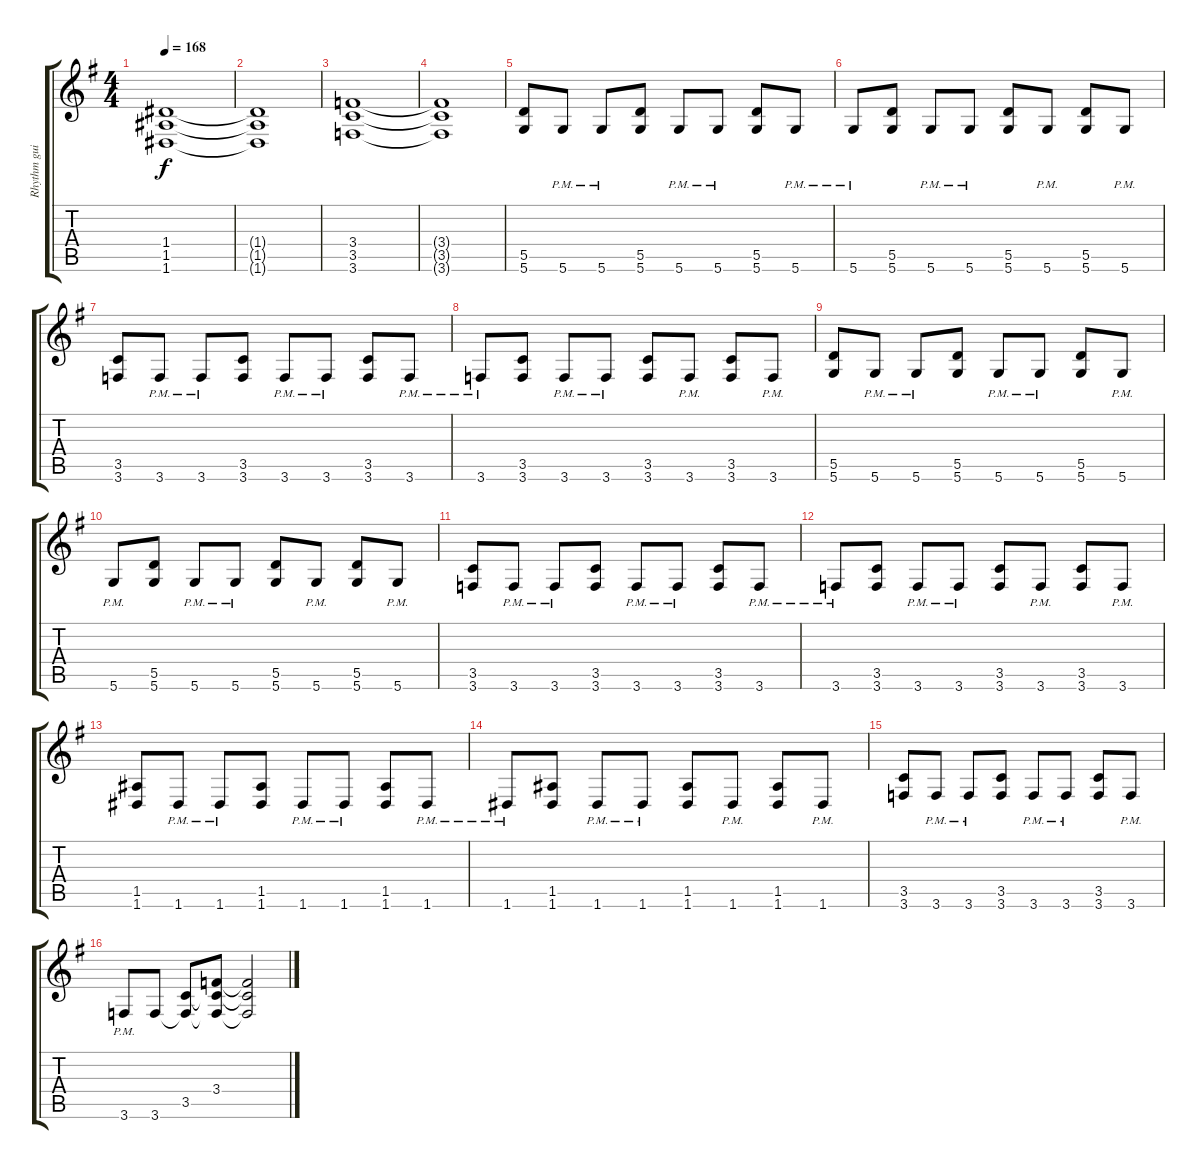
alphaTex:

\track ("Rhythm guitar" "Rhythm gui") {instrument overdrivenguitar}
\staff {score tabs}
\tuning (E4 B3 G3 D3 A2 D2) {hide}
\ts (4 4)
\tempo 168
\clef g2
\ks g
(1.4 1.5 1.6).1{dy f} |
(1.4{t} 1.5{t} 1.6{t}).1 |
(3.4 3.5 3.6).1 |
(3.4{t} 3.5{t} 3.6{t}).1 |
(5.5 5.6).8 5.6{pm}.8 5.6{pm}.8 (5.5 5.6).8 5.6{pm}.8 5.6{pm}.8 (5.5 5.6).8 5.6{pm}.8 |
5.6{pm}.8 (5.5 5.6).8 5.6{pm}.8 5.6{pm}.8 (5.5 5.6).8 5.6{pm}.8 (5.5 5.6).8 5.6{pm}.8 |
(3.5 3.6).8 3.6{pm}.8 3.6{pm}.8 (3.5 3.6).8 3.6{pm}.8 3.6{pm}.8 (3.5 3.6).8 3.6{pm}.8 |
3.6{pm}.8 (3.5 3.6).8 3.6{pm}.8 3.6{pm}.8 (3.5 3.6).8 3.6{pm}.8 (3.5 3.6).8 3.6{pm}.8 |
(5.5 5.6).8 5.6{pm}.8 5.6{pm}.8 (5.5 5.6).8 5.6{pm}.8 5.6{pm}.8 (5.5 5.6).8 5.6{pm}.8 |
5.6{pm}.8 (5.5 5.6).8 5.6{pm}.8 5.6{pm}.8 (5.5 5.6).8 5.6{pm}.8 (5.5 5.6).8 5.6{pm}.8 |
(3.5 3.6).8 3.6{pm}.8 3.6{pm}.8 (3.5 3.6).8 3.6{pm}.8 3.6{pm}.8 (3.5 3.6).8 3.6{pm}.8 |
3.6{pm}.8 (3.5 3.6).8 3.6{pm}.8 3.6{pm}.8 (3.5 3.6).8 3.6{pm}.8 (3.5 3.6).8 3.6{pm}.8 |
(1.5 1.6).8 1.6{pm}.8 1.6{pm}.8 (1.5 1.6).8 1.6{pm}.8 1.6{pm}.8 (1.5 1.6).8 1.6{pm}.8 |
1.6{pm}.8 (1.5 1.6).8 1.6{pm}.8 1.6{pm}.8 (1.5 1.6).8 1.6{pm}.8 (1.5 1.6).8 1.6{pm}.8 |
(3.5 3.6).8 3.6{pm}.8 3.6{pm}.8 (3.5 3.6).8 3.6{pm}.8 3.6{pm}.8 (3.5 3.6).8 3.6{pm}.8 |
3.6{pm}.8 3.6.8 (3.5 3.6{t}).8 (3.4 3.5{t} 3.6{t}).8 (3.4{t} 3.5{t} 3.6{t}).2
